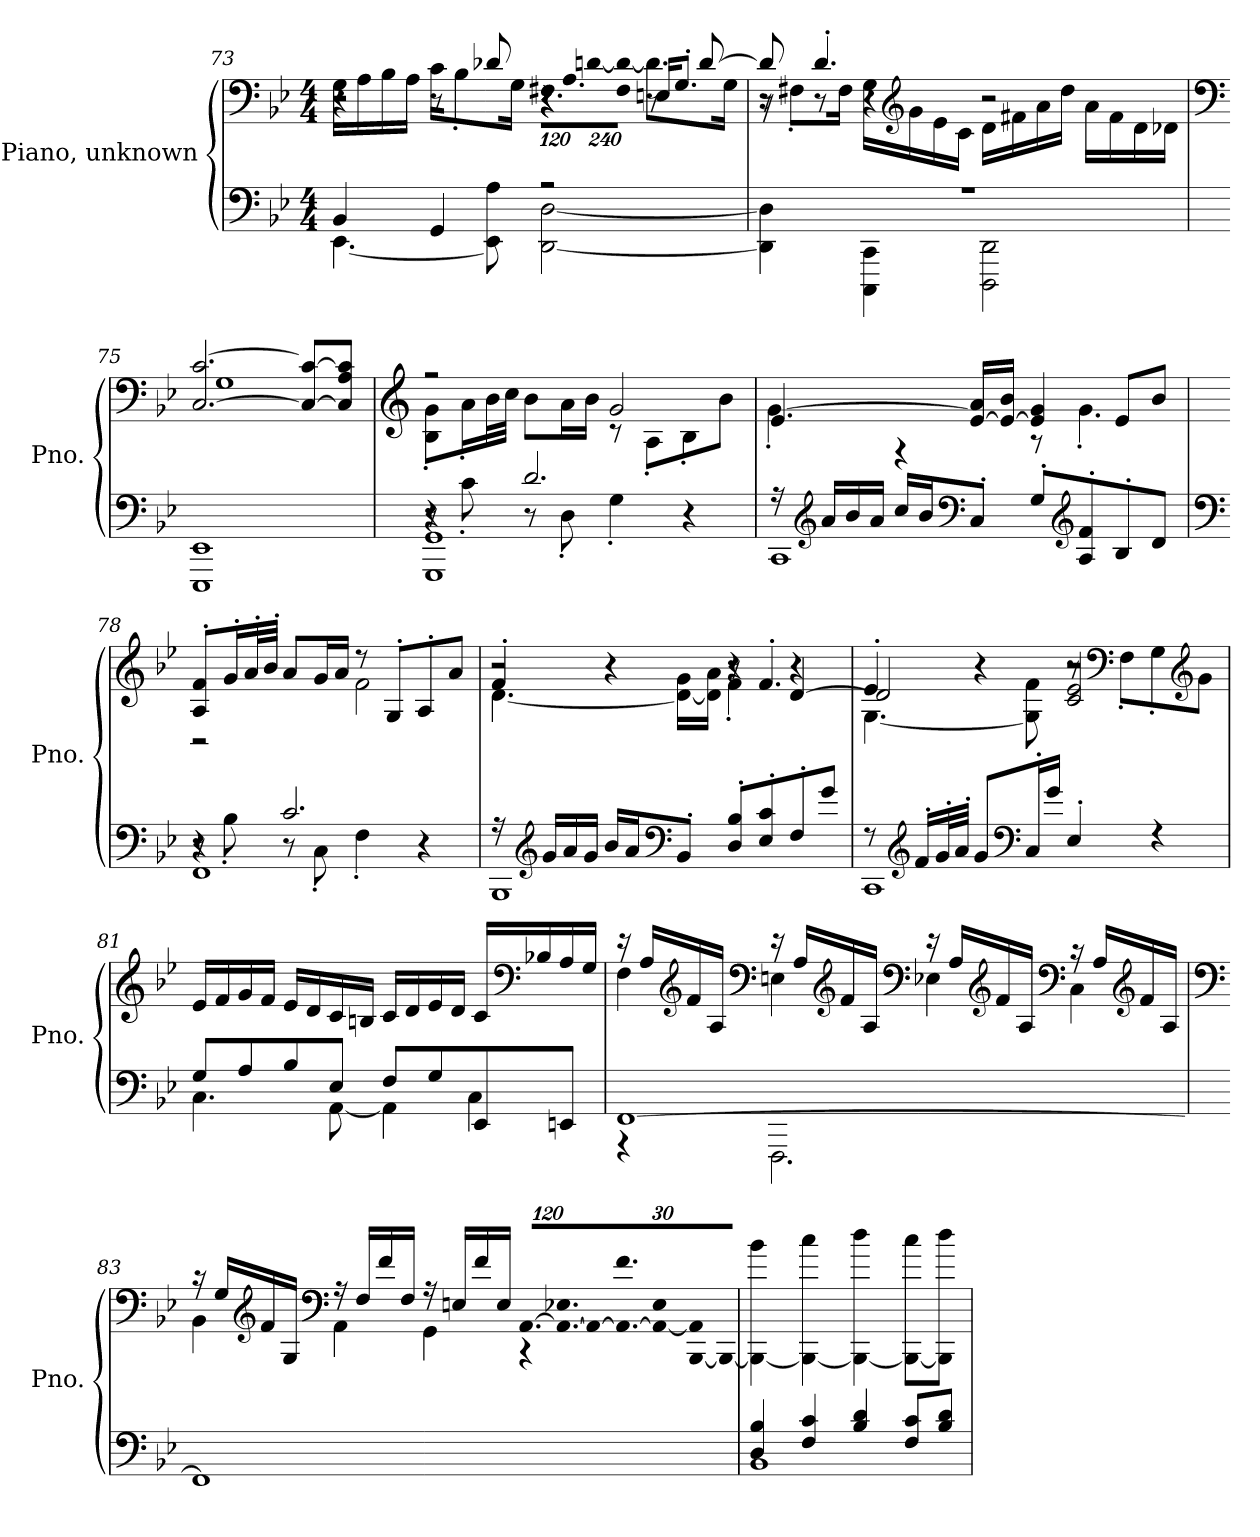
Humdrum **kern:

**kern	**kern
*part1	*part1
*staff2	*staff1
*I"Piano, unknown	*
*I'Pno.	*
!!LO:LB:g=z
*clefF4	*clefF4
*k[b-e-]	*k[b-e-]
*M4/4	*M4/4
=73	=73
*^	*^
*	*	*	*^
4BB-/	[4.EE-\	2r	16G\LL	4r
.	.	.	16A\	.
.	.	.	16B-\	.
.	.	.	16A\JJ	.
4GG/	.	.	16c\KL	8r
.	.	.	8B-'\	.
.	8EE-\] 8A\	.	.	8d-X/
.	.	.	16G\Jk	.
*	*	*	*Xbrackettup	*
!	!	!	!LO:N:vis=32.	!
2r	[2DD\ [2D\	4r	1920%103F#X\LLL	4r
!	!	!	!LO:N:vis=32.	!
.	.	.	1920%103A\J	.
!	!	!	!LO:N:vis=16	!
.	.	.	[1920%137dn\	.
!	!	!	!LO:N:vis=16	!
.	.	.	1920%137F#\ 1920%137d\_JJ	.
.	.	8r	8.d\L]	16En/KL
.	.	.	.	8.G'/J
.	.	[8d/	.	.
.	.	.	16G\Jk	.
=74	=74	=74	=74	=74
1r	4DD\] 4D\]	8d/]	16r	8r
.	.	.	8F#X'\L	.
.	.	8r	.	4.d'/
.	.	.	16F#\Jk	.
.	4CCC\ 4CC\	4r	16G\LL	.
*	*	*clefG2	*	*
.	.	.	16g\	.
.	.	.	16e-\	.
.	.	.	16c\JJ	.
.	2DDD\ 2DD\	2r	16d\LL	2r
.	.	.	16f#X\	.
.	.	.	16a\	.
.	.	.	16dd\JJ	.
.	.	.	16a\LL	.
.	.	.	16f#\	.
.	.	.	16d\	.
.	.	.	16d-X\JJ	.
*v	*v	*	*	*
*	*v	*v	*v
!!LO:PB:g=z
=75	=75
*	*clefF4
*	*^
1EEE- 1EE-	[2.C/ [2.c/	1G
.	8C/_ 8c/_L	.
.	8C/] 8A/ 8c/]J	.
=76	=76	=76
*	*clefG2	*
*^	*	*
*	*^	*	*
4r	8r	1GGG 1GG	2r	8B-\' 8g\'L
.	8c'\	.	.	16a'\L
.	.	.	.	32b-\L
.	.	.	.	32cc\JJJ
2.d/	8r	.	.	8b-\L
.	8D'\	.	.	16a\L
.	.	.	.	16b-\JJ
.	4G'\	.	2g/	8r
.	.	.	.	8A'\L
.	4r	.	.	8B-'\
.	.	.	.	8b-\J
*	*v	*v	*	*
=77	=77	=77	=77
16r	1CC	[4.e-/	4g'\
*clefG2	*	*	*
16a/LL	.	.	.
16b-/	.	.	.
16a/JJ	.	.	.
16cc/LL	.	.	4r
16b-/J	.	.	.
*clefF4	*	*	*
8C'/J	.	16e-/_ 16a/LL	.
.	.	16e-/_ 16b-/JJ	.
8G'/L	.	4e-/] 4g/	8r
*clefG2	*	*	*
8A/' 8f/'	.	.	4.g'\
8B-'/	.	8e-/L	.
8d/J	.	8b-/J	.
*v	*v	*	*
!!LO:LB:g=z	!!
=78	=78	=78
*clefF4	*	*
*^	*	*
*	*^	*	*
4r	8r	1FF	8A/' 8f/'L	2r
.	8B-'\	.	16g'/L	.
.	.	.	32a'/L	.
.	.	.	32b-'/JJJ	.
2.c/	8r	.	8a/L	.
.	8C'\	.	16g/L	.
.	.	.	16a/JJ	.
.	4F'\	.	8r	2f\
.	.	.	8G'/L	.
.	4r	.	8A'/	.
.	.	.	8a/J	.
*	*v	*v	*	*
=79	=79	=79	=79
*	*	*	*^
16r	1BBB-	4f'/	[4.d\	2r
*clefG2	*	*	*	*
16g/LL	.	.	.	.
16a/	.	.	.	.
16g/JJ	.	.	.	.
16b-/LL	.	4r	.	.
16a/J	.	.	.	.
*clefF4	*	*	*	*
8BB-'/J	.	.	16d\_ 16g\LL	.
.	.	.	16d\] 16a\JJ	.
8D/' 8B-/'L	.	8r	4f'\	4r
8E-/' 8c/'	.	4.f'/	.	.
8F'/	.	.	4r	[4d/
8g/J	.	.	.	.
!!LO:LB:g=z	!!	!!
=80	=80	=80	=80	=80
8r	1CC	4e-'/	[4.G\	2d/]
*clefG2	*	*	*	*
16f'/LL	.	.	.	.
32g'/L	.	.	.	.
32a'/JJJ	.	.	.	.
8g/L	.	4r	.	.
*clefF4	*	*	*	*
16C'/L	.	.	8G\] 8f\	.
16g/JJ	.	.	.	.
4E-'/	.	2c/ 2e-/	8r	2r
*	*	*clefF4	*	*
.	.	.	8F'\L	.
4r	.	.	8G'\	.
*	*	*clefG2	*	*
.	.	.	8g\J	.
*	*	*v	*v	*v
=81	=81	=81
8G/L	4.C\	16e-/LL
.	.	16f/
8A/	.	16g/
.	.	16f/JJ
8B-/	.	16e-/LL
.	.	16d/
8E-/J	[8AA\	16c/
.	.	16Bn/JJ
8F/L	4AA\]	16c/LL
.	.	16d/
8G/	.	16e-/
.	.	16d/JJ
8EE-/	4C\	16c/LL
*	*	*clefF4
.	.	16B-X/
8EEn/J	.	16A/
.	.	16G/JJ
!!LO:LB:g=z
=82	=82	=82
*	*	*^
[1FF	4r	16r	4F\
.	.	16A/LL	.
*	*	*clefG2	*
.	.	16f/	.
.	.	16A/JJ	.
*	*	*clefF4	*
.	2.FFF\	16r	4En\
.	.	16A/LL	.
*	*	*clefG2	*
.	.	16f/	.
.	.	16A/JJ	.
*	*	*clefF4	*
.	.	16r	4E-X\
.	.	16A/LL	.
*	*	*clefG2	*
.	.	16f/	.
.	.	16A/JJ	.
*	*	*clefF4	*
.	.	16r	4C\
.	.	16A/LL	.
*	*	*clefG2	*
.	.	16f/	.
.	.	16A/JJ	.
*v	*v	*	*
!!LO:LB:g=z	!!
=83	=83	=83
*	*clefF4	*
1FF]	16r	4BB-\
.	16G/LL	.
*	*clefG2	*
.	16f/	.
.	16G/JJ	.
*	*clefF4	*
.	16r	4AA\
.	16F/LL	.
.	16f/	.
.	16F/JJ	.
.	16r	4GG\
.	16En/LL	.
.	16f/	.
.	16E/JJ	.
!	!LO:N:vis=32.	!
.	[1920%103AA/LLL	4r
!	!LO:N:vis=32.	!
.	1920%103AA/_ 1920%103E-X/	.
!	!LO:N:vis=64	!
.	960%17AA/K_	.
!	!LO:N:vis=32.	!
.	1920%103AA/_ 1920%103f/	.
!	!LO:N:vis=32	!
.	640%23AA/_ 640%23E-/	.
!	!LO:N:vis=64	!
.	[960%17BBB-/ 960%17AA/]L	.
!	!LO:N:vis=64	!
.	960%17BBB-/JJJJ_	.
*	*v	*v
=84	=84
*^	*
4D/ 4B-/	1BB-	4BBB-\_ 4b-\
4F/ 4c/	.	4BBB-\_ 4cc\
4B-/ 4d/	.	4BBB-\_ 4dd\
8F/ 8c/L	.	8BBB-\_ 8cc\L
8B-/ 8d/J	.	8BBB-\] 8dd\J
*v	*v	*
=	=
*-	*-
